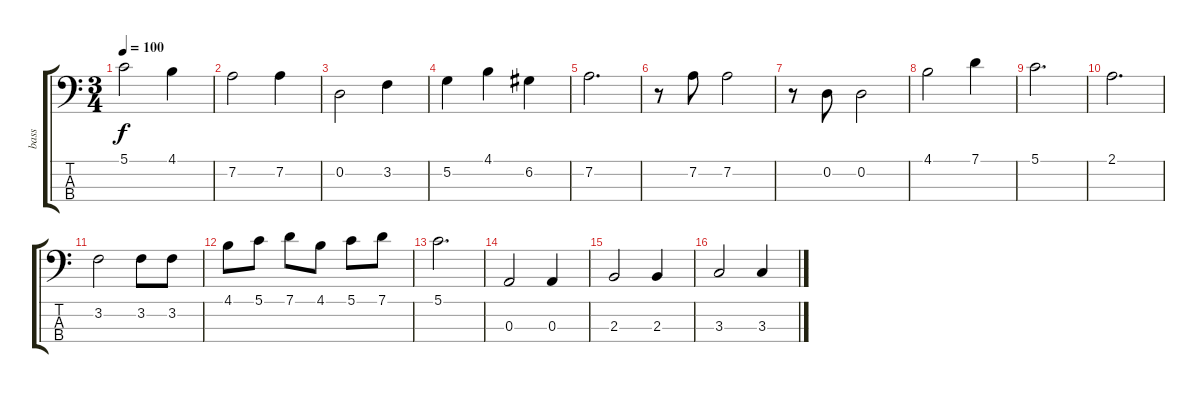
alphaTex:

\track ("bass" "bass") {instrument electricbassfinger}
\staff {score tabs}
\tuning (G2 D2 A1 E1) {hide}
\ts (3 4)
\tempo 100
\clef f4
\ks c
5.1.2{dy f} 4.1.4 |
7.2.2 7.2.4 |
0.2.2 3.2.4 |
5.2.4 4.1.4 6.2.4 |
7.2.2{d} |
r.8 7.2.8 7.2.2 |
r.8 0.2.8 0.2.2 |
4.1.2 7.1.4 |
5.1.2{d} |
2.1.2{d} |
3.2.2 3.2.8 3.2.8 |
4.1.8 5.1.8 7.1.8 4.1.8 5.1.8 7.1.8 |
5.1.2{d} |
0.3.2 0.3.4 |
2.3.2 2.3.4 |
3.3.2 3.3.4
